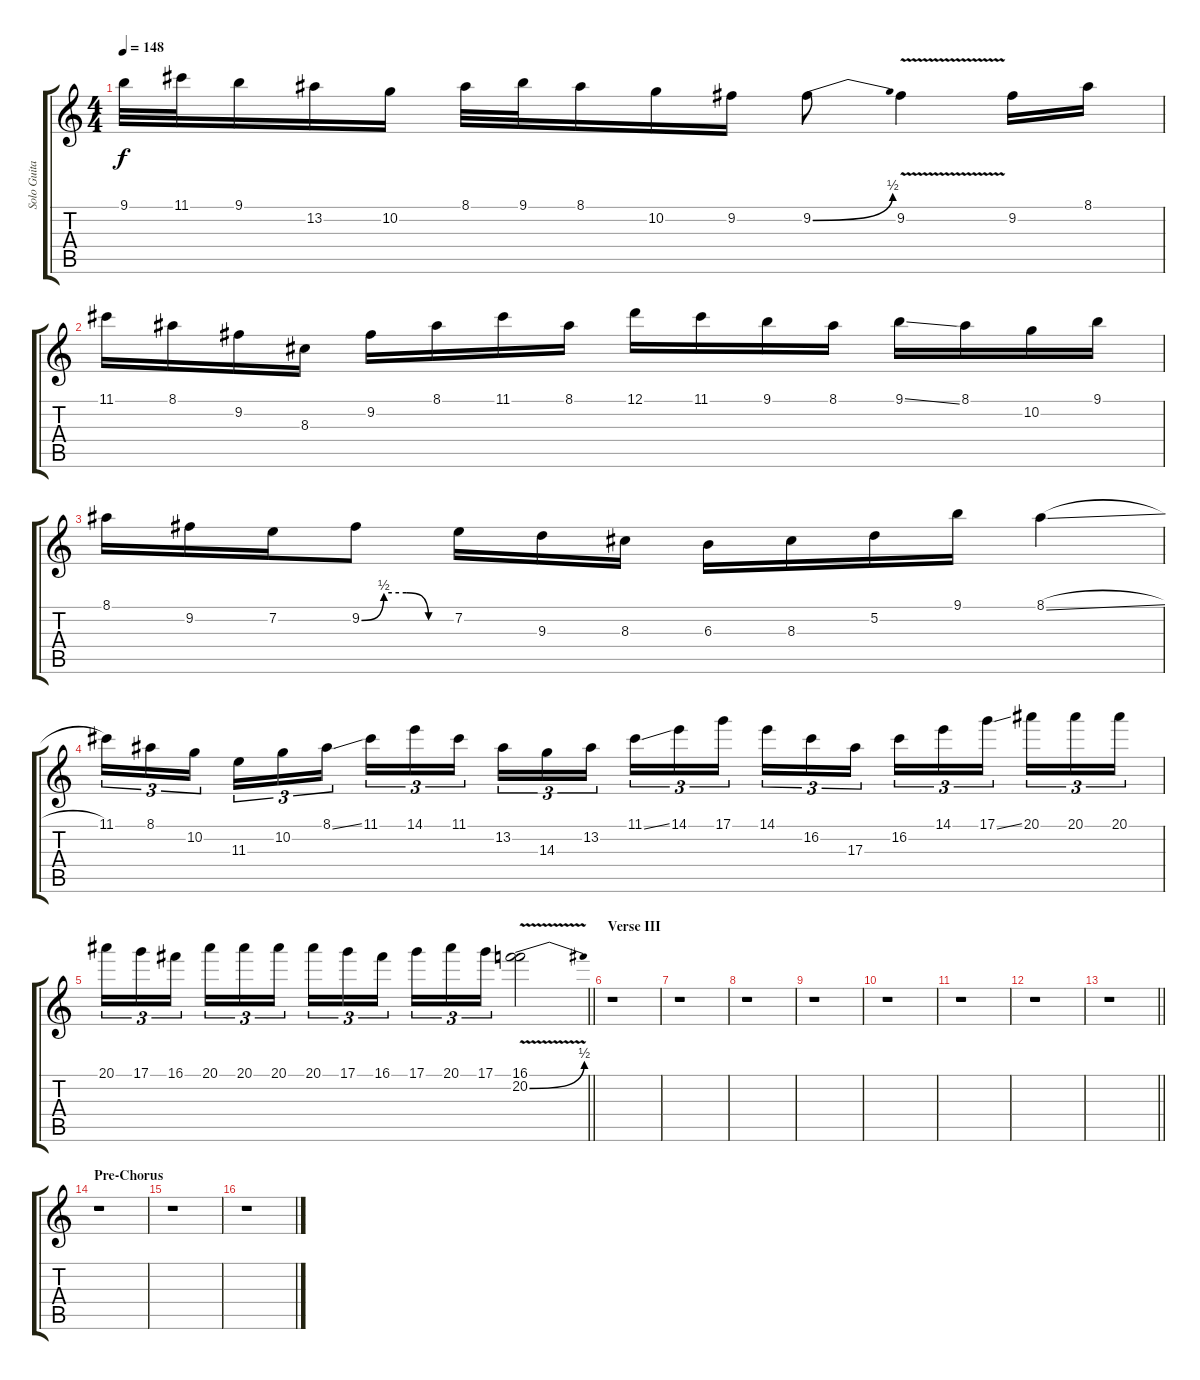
\track ("Solo Guitar I" "Solo Guita") {instrument distortionguitar}
\staff {score tabs}
\tuning (D4 A3 F3 C3 G2 C2) {hide}
\ts (4 4)
\tempo 148
\clef g2
\ks c
9.1.32{dy f} 11.1.32 9.1.16 13.2.16 10.2.16 8.1.32 9.1.32 8.1.16 10.2.16 9.2.16 9.2{be (bend 0 0 60 2)}.8 9.2{v}.4 9.2.16 8.1.16 |
11.1.16 8.1.16 9.2.16 8.3.16 9.2.16 8.1.16 11.1.16 8.1.16 12.1.16 11.1.16 9.1.16 8.1.16 9.1{ss}.16 8.1.16 10.2.16 9.1.16 |
8.1.16 9.2.16 7.2.16 9.2{be (custom 0 0 15 2 30 2 45 0 60 0)}.8 7.2.16 9.3.16 8.3.16 6.3.16 8.3.16 5.2.16 9.1.16 8.1{sl}.4 |
11.1.16{tu (3 2)} 8.1.16{tu (3 2)} 10.2.16{tu (3 2) beam splitsecondary} 11.3.16{tu (3 2)} 10.2.16{tu (3 2)} 8.1{ss}.16{tu (3 2)} 11.1.16{tu (3 2)} 14.1.16{tu (3 2)} 11.1.16{tu (3 2) beam splitsecondary} 13.2.16{tu (3 2)} 14.3.16{tu (3 2)} 13.2.16{tu (3 2)} 11.1{ss}.16{tu (3 2)} 14.1.16{tu (3 2)} 17.1.16{tu (3 2) beam splitsecondary} 14.1.16{tu (3 2)} 16.2.16{tu (3 2)} 17.3.16{tu (3 2)} 16.2.16{tu (3 2)} 14.1.16{tu (3 2)} 17.1{ss}.16{tu (3 2) beam splitsecondary} 20.1.16{tu (3 2)} 20.1.16{tu (3 2)} 20.1.16{tu (3 2)} |
\barLineRight lightlight
20.1.16{tu (3 2)} 17.1.16{tu (3 2)} 16.1.16{tu (3 2) beam splitsecondary} 20.1.16{tu (3 2)} 20.1.16{tu (3 2)} 20.1.16{tu (3 2)} 20.1.16{tu (3 2)} 17.1.16{tu (3 2)} 16.1.16{tu (3 2) beam splitsecondary} 17.1.16{tu (3 2)} 20.1.16{tu (3 2)} 17.1.16{tu (3 2)} (16.1 20.2{be (bend 0 0 60 2) v}).2 |
\section ("" "Verse III")
r.1 |
r.1 |
r.1 |
r.1 |
r.1 |
r.1 |
r.1 |
\barLineRight lightlight
r.1 |
\section ("" "Pre-Chorus")
r.1 |
r.1 |
r.1
